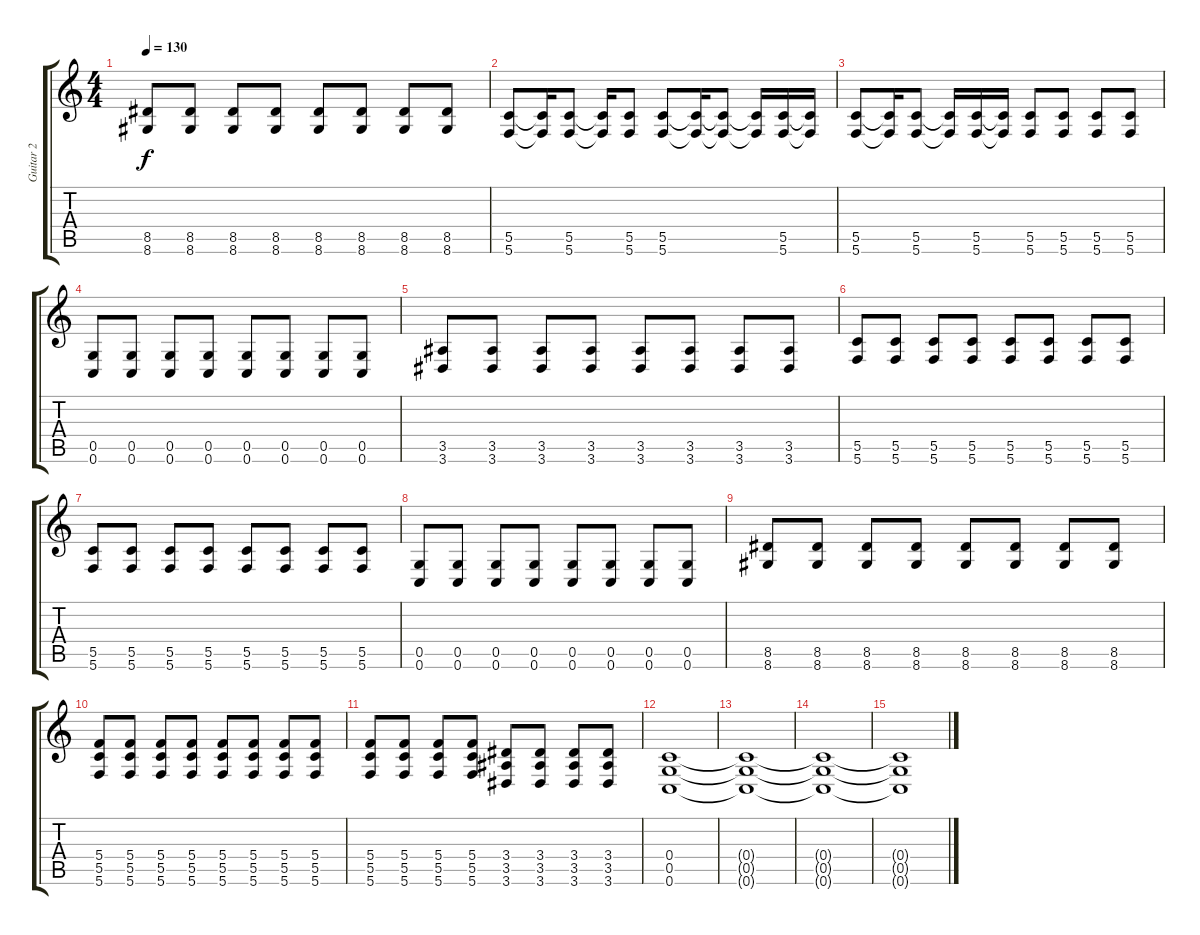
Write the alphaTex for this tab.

\track ("Guitar 2" "Guitar 2") {instrument distortionguitar}
\staff {score tabs}
\tuning (D4 A3 F3 C3 G2 C2) {hide}
\ts (4 4)
\tempo 130
\clef g2
\ks c
(8.5 8.6).8{dy f} (8.5 8.6).8 (8.5 8.6).8 (8.5 8.6).8 (8.5 8.6).8 (8.5 8.6).8 (8.5 8.6).8 (8.5 8.6).8 |
(5.5 5.6).8 (5.5{t} 5.6{t}).16 (5.5 5.6).8 (5.5{t} 5.6{t}).16 (5.5 5.6).8 (5.5 5.6).8 (5.5{t} 5.6{t}).16 (5.5{t} 5.6{t}).8 (5.5{t} 5.6{t}).16 (5.5 5.6).16 (5.5{t} 5.6{t}).16 |
(5.5 5.6).8 (5.5{t} 5.6{t}).16 (5.5 5.6).8 (5.5{t} 5.6{t}).16 (5.5 5.6).16 (5.5{t} 5.6{t}).16 (5.5 5.6).8 (5.5 5.6).8 (5.5 5.6).8 (5.5 5.6).8 |
(0.5 0.6).8 (0.5 0.6).8 (0.5 0.6).8 (0.5 0.6).8 (0.5 0.6).8 (0.5 0.6).8 (0.5 0.6).8 (0.5 0.6).8 |
(3.5 3.6).8 (3.5 3.6).8 (3.5 3.6).8 (3.5 3.6).8 (3.5 3.6).8 (3.5 3.6).8 (3.5 3.6).8 (3.5 3.6).8 |
(5.5 5.6).8 (5.5 5.6).8 (5.5 5.6).8 (5.5 5.6).8 (5.5 5.6).8 (5.5 5.6).8 (5.5 5.6).8 (5.5 5.6).8 |
(5.5 5.6).8 (5.5 5.6).8 (5.5 5.6).8 (5.5 5.6).8 (5.5 5.6).8 (5.5 5.6).8 (5.5 5.6).8 (5.5 5.6).8 |
(0.5 0.6).8 (0.5 0.6).8 (0.5 0.6).8 (0.5 0.6).8 (0.5 0.6).8 (0.5 0.6).8 (0.5 0.6).8 (0.5 0.6).8 |
(8.5 8.6).8 (8.5 8.6).8 (8.5 8.6).8 (8.5 8.6).8 (8.5 8.6).8 (8.5 8.6).8 (8.5 8.6).8 (8.5 8.6).8 |
(5.4 5.5 5.6).8 (5.4 5.5 5.6).8 (5.4 5.5 5.6).8 (5.4 5.5 5.6).8 (5.4 5.5 5.6).8 (5.4 5.5 5.6).8 (5.4 5.5 5.6).8 (5.4 5.5 5.6).8 |
(5.4 5.5 5.6).8 (5.4 5.5 5.6).8 (5.4 5.5 5.6).8 (5.4 5.5 5.6).8 (3.4 3.5 3.6).8 (3.4 3.5 3.6).8 (3.4 3.5 3.6).8 (3.4 3.5 3.6).8 |
(0.4 0.5 0.6).1{volume 0} |
(0.4{t} 0.5{t} 0.6{t}).1 |
(0.4{t} 0.5{t} 0.6{t}).1 |
(0.4{t} 0.5{t} 0.6{t}).1
